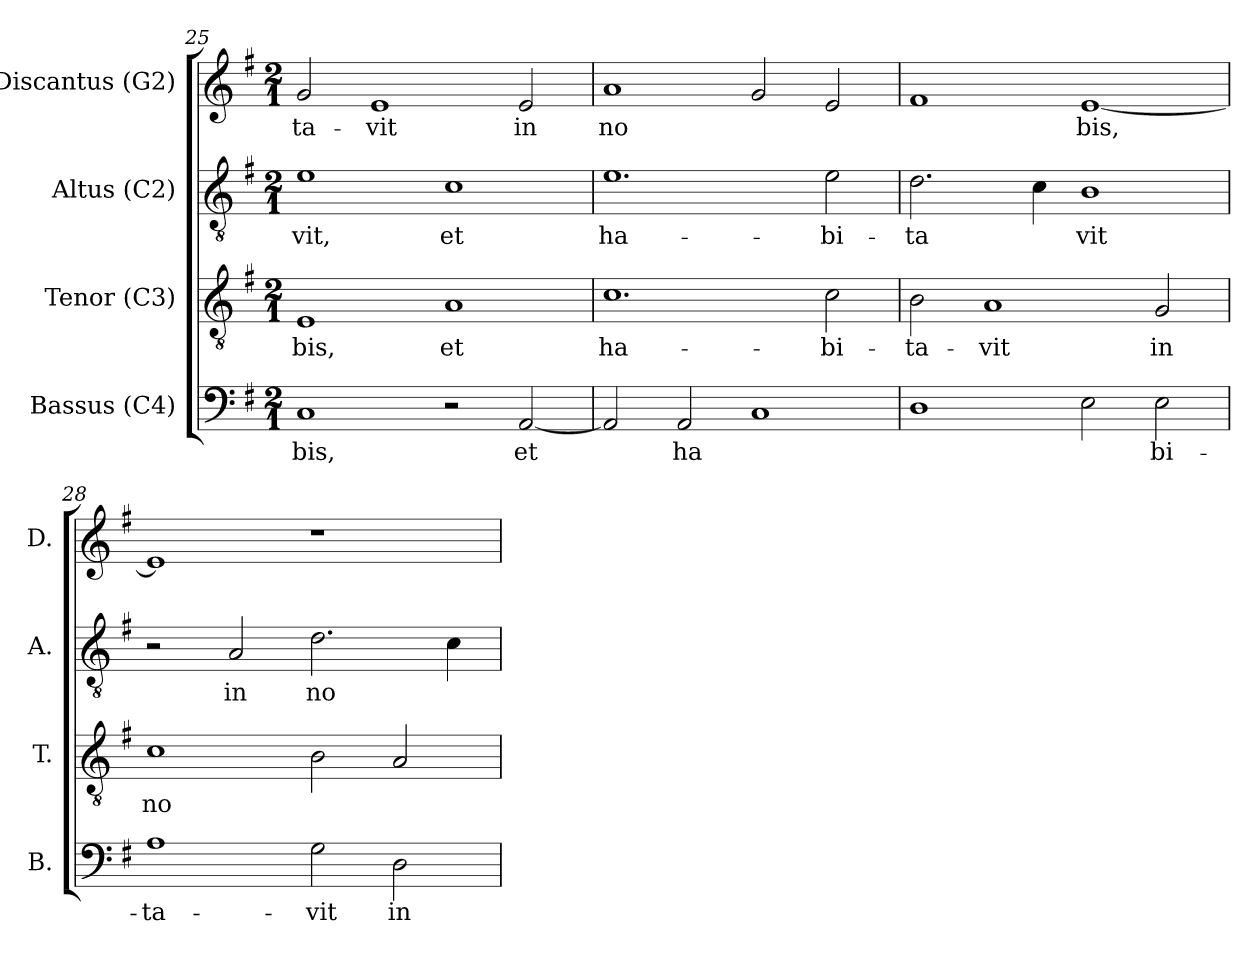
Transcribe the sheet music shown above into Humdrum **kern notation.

**kern	**text	**kern	**text	**kern	**text	**kern	**text
*part4	*part4	*part3	*part3	*part2	*part2	*part1	*part1
*staff4	*staff4	*staff3	*staff3	*staff2	*staff2	*staff1	*staff1
*I"Bassus (C4)	*	*I"Tenor (C3)	*	*I"Altus (C2)	*	*I"Discantus (G2)	*
*I'B.	*	*I'T.	*	*I'A.	*	*I'D.	*
!!LO:LB:g=z
*clefF4	*	*clefGv2	*	*clefGv2	*	*clefG2	*
*k[f#]	*	*k[f#]	*	*k[f#]	*	*k[f#]	*
*G:	*	*G:	*	*G:	*	*G:	*
*M2/1	*	*M2/1	*	*M2/1	*	*M2/1	*
=25	=25	=25	=25	=25	=25	=25	=25
!	!LO:LY:b:cj	!	!LO:LY:b:cj	!	!LO:LY:b:cj	!	!LO:LY:b:cj
1C	-bis,	1E	-bis,	1e	-vit,	2g/	-ta-
!	!	!	!	!	!	!	!LO:LY:b:cj
.	.	.	.	.	.	1e	-vit
!	!	!	!LO:LY:b:cj	!	!LO:LY:b:cj	!	!
2r	.	1A	et	1c	et	.	.
!	!LO:LY:b:cj	!	!	!	!	!	!LO:LY:b:cj
[<2AA/	et	.	.	.	.	2e/	in
=26	=26	=26	=26	=26	=26	=26	=26
!	!LO:LY:b:cj	!	!LO:LY:b:cj	!	!LO:LY:b:cj	!	!LO:LY:b:cj
2AA/]	.	1.c	ha-	1.e	ha-	1a	no-
!	!LO:LY:b:cj	!	!	!	!	!	!
2AA/	ha-	.	.	.	.	.	.
!	!LO:LY:b:cj	!	!	!	!	!	!LO:LY:b:cj
1C	--	.	.	.	.	2g/	--
!	!	!	!LO:LY:b:cj	!	!LO:LY:b:cj	!	!LO:LY:b:cj
.	.	2c\	-bi-	2e\	-bi-	2e/	--
=27	=27	=27	=27	=27	=27	=27	=27
!	!LO:LY:b:cj	!	!LO:LY:b:cj	!	!LO:LY:b:cj	!	!LO:LY:b:cj
1D	--	2B\	-ta-	2.d\	-ta-	1f#	--
!	!	!	!LO:LY:b:cj	!	!	!	!
.	.	1A	-vit	.	.	.	.
!	!	!	!	!	!LO:LY:b:cj	!	!
.	.	.	.	4c\	--	.	.
!	!LO:LY:b:cj	!	!	!	!LO:LY:b:cj	!	!LO:LY:b:cj
2E\	--	.	.	1B	-vit	[<1e	-bis,
!	!LO:LY:b:cj	!	!LO:LY:b:cj	!	!	!	!
2E\	-bi-	2G/	in	.	.	.	.
=28	=28	=28	=28	=28	=28	=28	=28
!	!LO:LY:b:cj	!	!LO:LY:b:cj	!	!	!	!LO:LY:b:cj
1A	-ta-	1c	no-	2r	.	1e]	.
!	!	!	!	!	!LO:LY:b:cj	!	!
.	.	.	.	2A/	in	.	.
!	!LO:LY:b:cj	!	!LO:LY:b:cj	!	!LO:LY:b:cj	!	!
2G\	-vit	2B\	--	2.d\	no-	1r	.
!	!LO:LY:b:cj	!	!LO:LY:b:cj	!	!	!	!
2D\	in	2A/	--	.	.	.	.
!	!	!	!	!	!LO:LY:b:cj	!	!
.	.	.	.	4c\	--	.	.
=	=	=	=	=	=	=	=
*-	*-	*-	*-	*-	*-	*-	*-
